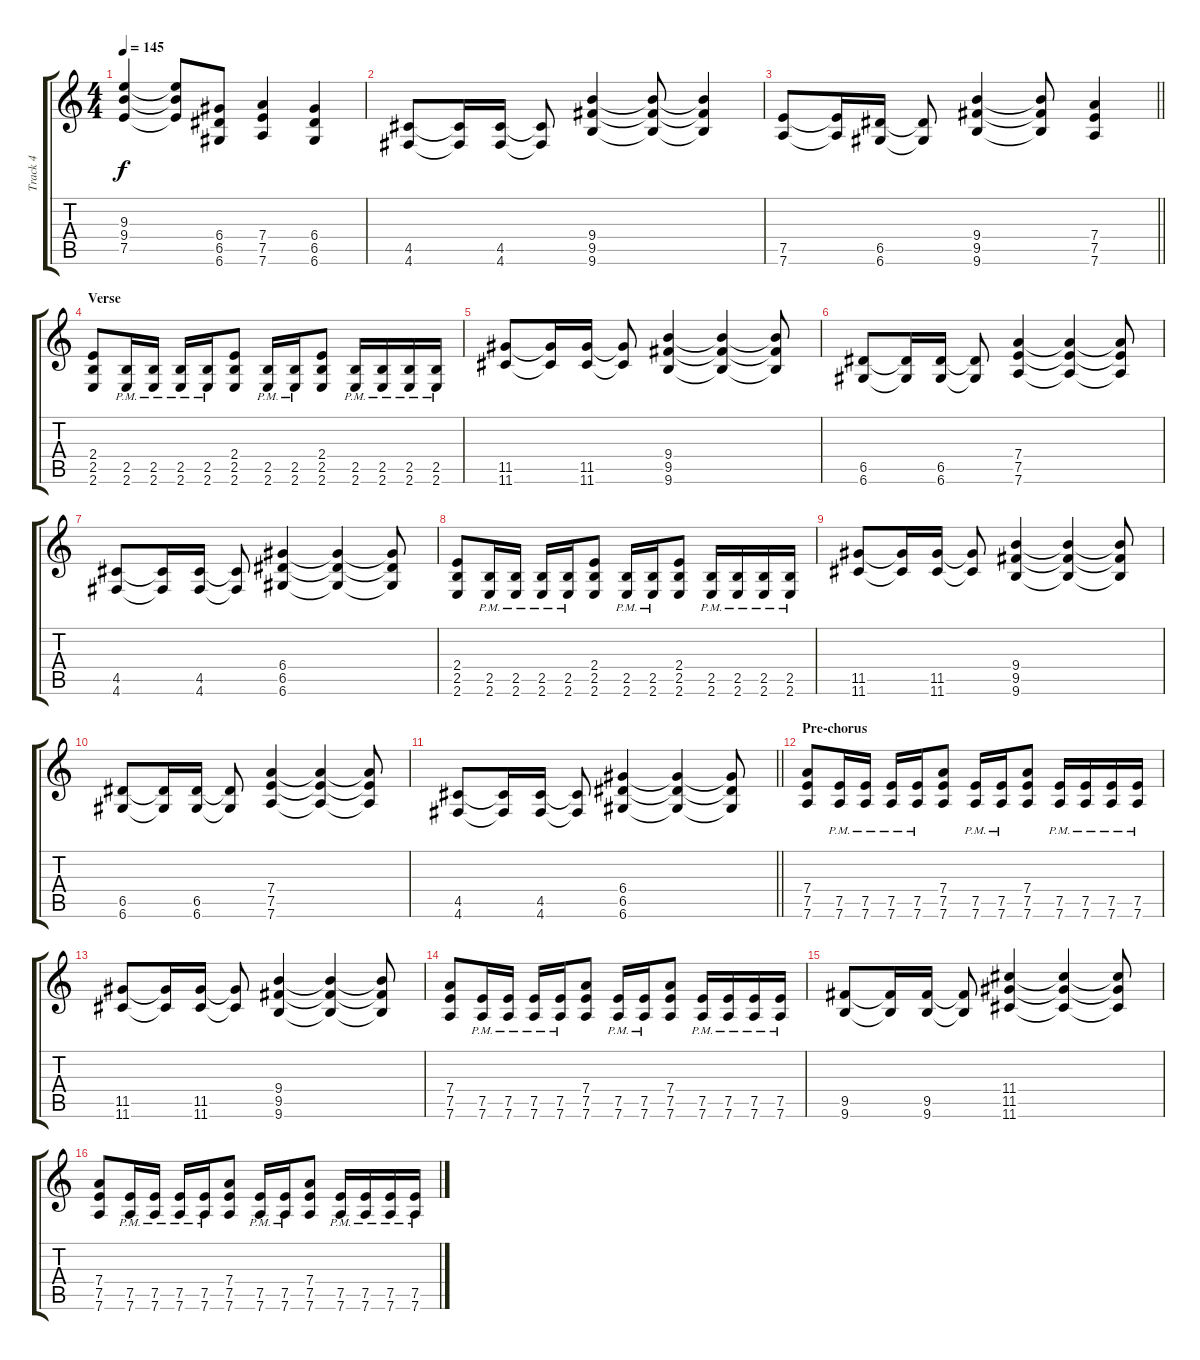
\track ("Track 4" "Track 4") {instrument distortionguitar}
\staff {score tabs}
\tuning (E4 B3 G3 D3 A2 D2) {hide}
\ts (4 4)
\tempo 145
\clef g2
\ks c
(9.3 9.4 7.5).4{dy f} (9.3{t} 9.4{t} 7.5{t}).8 (6.4 6.5 6.6).8 (7.4 7.5 7.6).4 (6.4 6.5 6.6).4 |
(4.5 4.6).8 (4.5{t} 4.6{t}).16 (4.5 4.6).16 (4.5{t} 4.6{t}).8 (9.4 9.5 9.6).4 (9.4{t} 9.5{t} 9.6{t}).8 (9.4{t} 9.5{t} 9.6{t}).4 |
\barLineRight lightlight
(7.5 7.6).8 (7.5{t} 7.6{t}).16 (6.5 6.6).16 (6.5{t} 6.6{t}).8 (9.4 9.5 9.6).4 (9.4{t} 9.5{t} 9.6{t}).8 (7.4 7.5 7.6).4 |
\section ("" "Verse")
(2.4 2.5 2.6).8 (2.5{pm} 2.6{pm}).16 (2.5{pm} 2.6{pm}).16 (2.5{pm} 2.6{pm}).16 (2.5{pm} 2.6{pm}).16 (2.4 2.5 2.6).8 (2.5{pm} 2.6{pm}).16 (2.5{pm} 2.6{pm}).16 (2.4 2.5 2.6).8 (2.5{pm} 2.6{pm}).16 (2.5{pm} 2.6{pm}).16 (2.5{pm} 2.6{pm}).16 (2.5{pm} 2.6{pm}).16 |
(11.5 11.6).8 (11.5{t} 11.6{t}).16 (11.5 11.6).16 (11.5{t} 11.6{t}).8 (9.4 9.5 9.6).4 (9.4{t} 9.5{t} 9.6{t}).4 (9.4{t} 9.5{t} 9.6{t}).8 |
(6.5 6.6).8 (6.5{t} 6.6{t}).16 (6.5 6.6).16 (6.5{t} 6.6{t}).8 (7.4 7.5 7.6).4 (7.4{t} 7.5{t} 7.6{t}).4 (7.4{t} 7.5{t} 7.6{t}).8 |
(4.5 4.6).8 (4.5{t} 4.6{t}).16 (4.5 4.6).16 (4.5{t} 4.6{t}).8 (6.4 6.5 6.6).4 (6.4{t} 6.5{t} 6.6{t}).4 (6.4{t} 6.5{t} 6.6{t}).8 |
(2.4 2.5 2.6).8 (2.5{pm} 2.6{pm}).16 (2.5{pm} 2.6{pm}).16 (2.5{pm} 2.6{pm}).16 (2.5{pm} 2.6{pm}).16 (2.4 2.5 2.6).8 (2.5{pm} 2.6{pm}).16 (2.5{pm} 2.6{pm}).16 (2.4 2.5 2.6).8 (2.5{pm} 2.6{pm}).16 (2.5{pm} 2.6{pm}).16 (2.5{pm} 2.6{pm}).16 (2.5{pm} 2.6{pm}).16 |
(11.5 11.6).8 (11.5{t} 11.6{t}).16 (11.5 11.6).16 (11.5{t} 11.6{t}).8 (9.4 9.5 9.6).4 (9.4{t} 9.5{t} 9.6{t}).4 (9.4{t} 9.5{t} 9.6{t}).8 |
(6.5 6.6).8 (6.5{t} 6.6{t}).16 (6.5 6.6).16 (6.5{t} 6.6{t}).8 (7.4 7.5 7.6).4 (7.4{t} 7.5{t} 7.6{t}).4 (7.4{t} 7.5{t} 7.6{t}).8 |
\barLineRight lightlight
(4.5 4.6).8 (4.5{t} 4.6{t}).16 (4.5 4.6).16 (4.5{t} 4.6{t}).8 (6.4 6.5 6.6).4 (6.4{t} 6.5{t} 6.6{t}).4 (6.4{t} 6.5{t} 6.6{t}).8 |
\section ("" "Pre-chorus")
(7.4 7.5 7.6).8 (7.5{pm} 7.6{pm}).16 (7.5{pm} 7.6{pm}).16 (7.5{pm} 7.6{pm}).16 (7.5{pm} 7.6{pm}).16 (7.4 7.5 7.6).8 (7.5{pm} 7.6{pm}).16 (7.5{pm} 7.6{pm}).16 (7.4 7.5 7.6).8 (7.5{pm} 7.6{pm}).16 (7.5{pm} 7.6{pm}).16 (7.5{pm} 7.6{pm}).16 (7.5{pm} 7.6{pm}).16 |
(11.5 11.6).8 (11.5{t} 11.6{t}).16 (11.5 11.6).16 (11.5{t} 11.6{t}).8 (9.4 9.5 9.6).4 (9.4{t} 9.5{t} 9.6{t}).4 (9.4{t} 9.5{t} 9.6{t}).8 |
(7.4 7.5 7.6).8 (7.5{pm} 7.6{pm}).16 (7.5{pm} 7.6{pm}).16 (7.5{pm} 7.6{pm}).16 (7.5{pm} 7.6{pm}).16 (7.4 7.5 7.6).8 (7.5{pm} 7.6{pm}).16 (7.5{pm} 7.6{pm}).16 (7.4 7.5 7.6).8 (7.5{pm} 7.6{pm}).16 (7.5{pm} 7.6{pm}).16 (7.5{pm} 7.6{pm}).16 (7.5{pm} 7.6{pm}).16 |
(9.5 9.6).8 (9.5{t} 9.6{t}).16 (9.5 9.6).16 (9.5{t} 9.6{t}).8 (11.4 11.5 11.6).4 (11.4{t} 11.5{t} 11.6{t}).4 (11.4{t} 11.5{t} 11.6{t}).8 |
(7.4 7.5 7.6).8 (7.5{pm} 7.6{pm}).16 (7.5{pm} 7.6{pm}).16 (7.5{pm} 7.6{pm}).16 (7.5{pm} 7.6{pm}).16 (7.4 7.5 7.6).8 (7.5{pm} 7.6{pm}).16 (7.5{pm} 7.6{pm}).16 (7.4 7.5 7.6).8 (7.5{pm} 7.6{pm}).16 (7.5{pm} 7.6{pm}).16 (7.5{pm} 7.6{pm}).16 (7.5{pm} 7.6{pm}).16
